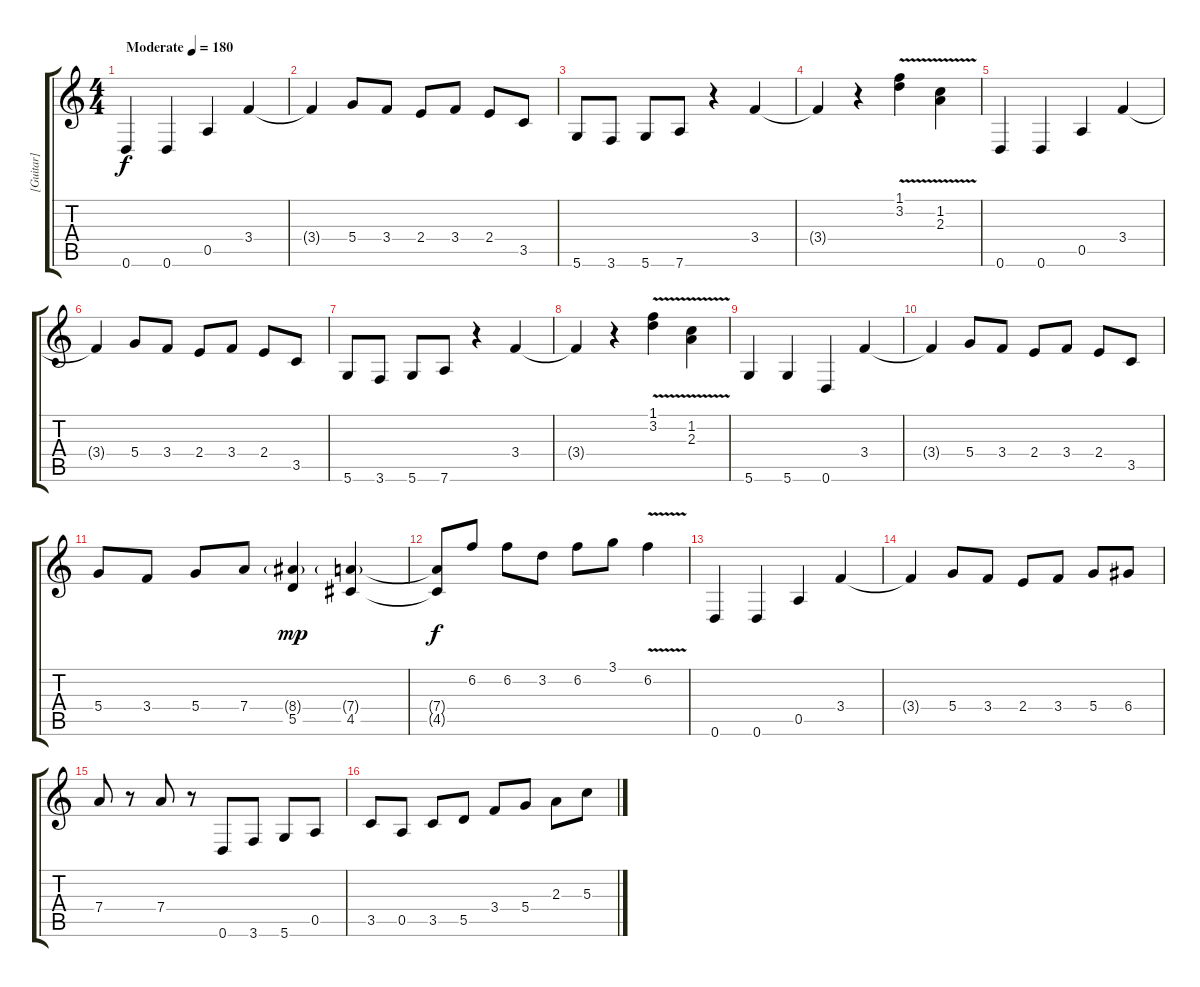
\track ("[Guitar]" "[Guitar]") {instrument distortionguitar}
\staff {score tabs}
\tuning (E4 B3 G3 D3 A2 D2) {hide}
\ts (4 4)
\tempo (180 "Moderate")
\clef g2
\ks c
0.6.4{dy f instrument distortionguitar} 0.6.4 0.5.4 3.4.4 |
3.4{t}.4 5.4.8 3.4.8 2.4.8 3.4.8 2.4.8 3.5.8 |
5.6.8 3.6.8 5.6.8 7.6.8 r.4 3.4.4 |
3.4{t}.4 r.4 (1.1{v} 3.2{v}).4 (1.2{v} 2.3{v}).4 |
0.6.4 0.6.4 0.5.4 3.4.4 |
3.4{t}.4 5.4.8 3.4.8 2.4.8 3.4.8 2.4.8 3.5.8 |
5.6.8 3.6.8 5.6.8 7.6.8 r.4 3.4.4 |
3.4{t}.4 r.4 (1.1{v} 3.2{v}).4 (1.2{v} 2.3{v}).4 |
5.6.4 5.6.4 0.6.4 3.4.4 |
3.4{t}.4 5.4.8 3.4.8 2.4.8 3.4.8 2.4.8 3.5.8 |
5.4.8 3.4.8 5.4.8 7.4.8 (8.4{g} 5.5).4{dy mp} (7.4{g} 4.5).4 |
(7.4{t} 4.5{t}).8{dy f} 6.2.8 6.2.8 3.2.8 6.2.8 3.1.8 6.2{v}.4 |
0.6.4 0.6.4 0.5.4 3.4.4 |
3.4{t}.4 5.4.8 3.4.8 2.4.8 3.4.8 5.4.8 6.4.8 |
7.4.8 r.8 7.4.8 r.8 0.6.8 3.6.8 5.6.8 0.5.8 |
3.5.8 0.5.8 3.5.8 5.5.8 3.4.8 5.4.8 2.3.8 5.3.8
